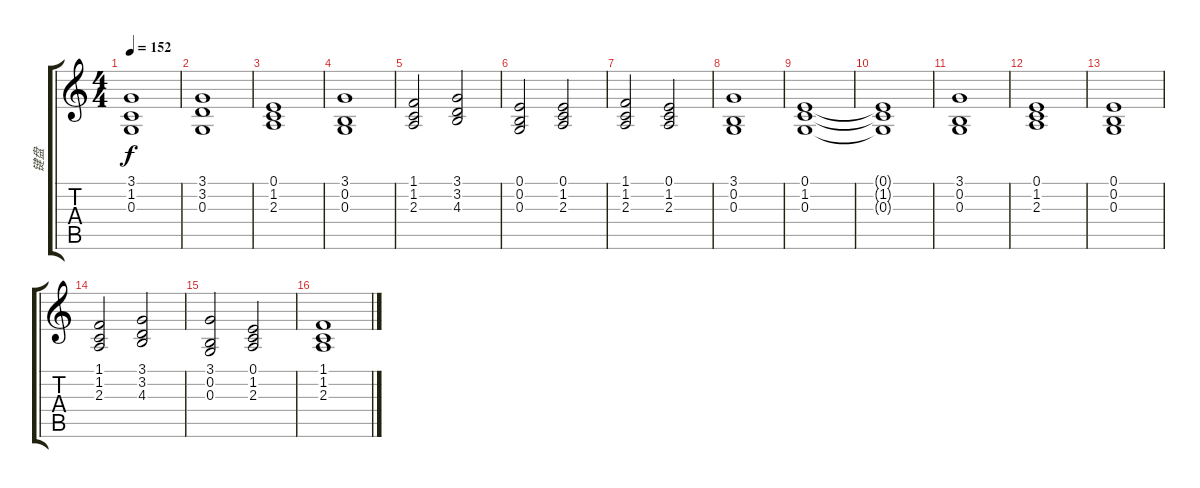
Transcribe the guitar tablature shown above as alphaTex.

\track ("键盘" "键盘") {instrument stringensemble2}
\staff {score tabs}
\tuning (E4 B3 G3 D3 A2 E2) {hide}
\ts (4 4)
\tempo 152
\clef g2
\ks c
(3.1 1.2 0.3).1{dy f} |
(3.1 3.2 0.3).1 |
(0.1 1.2 2.3).1 |
(3.1 0.2 0.3).1 |
(1.1 1.2 2.3).2 (3.1 3.2 4.3).2 |
(0.1 0.2 0.3).2 (0.1 1.2 2.3).2 |
(1.1 1.2 2.3).2 (0.1 1.2 2.3).2 |
(3.1 0.2 0.3).1 |
(0.1 1.2 0.3).1 |
(0.1{t} 1.2{t} 0.3{t}).1 |
(3.1 0.2 0.3).1 |
(0.1 1.2 2.3).1 |
(0.1 0.2 0.3).1 |
(1.1 1.2 2.3).2 (3.1 3.2 4.3).2 |
(3.1 0.2 0.3).2 (0.1 1.2 2.3).2 |
(1.1 1.2 2.3).1
